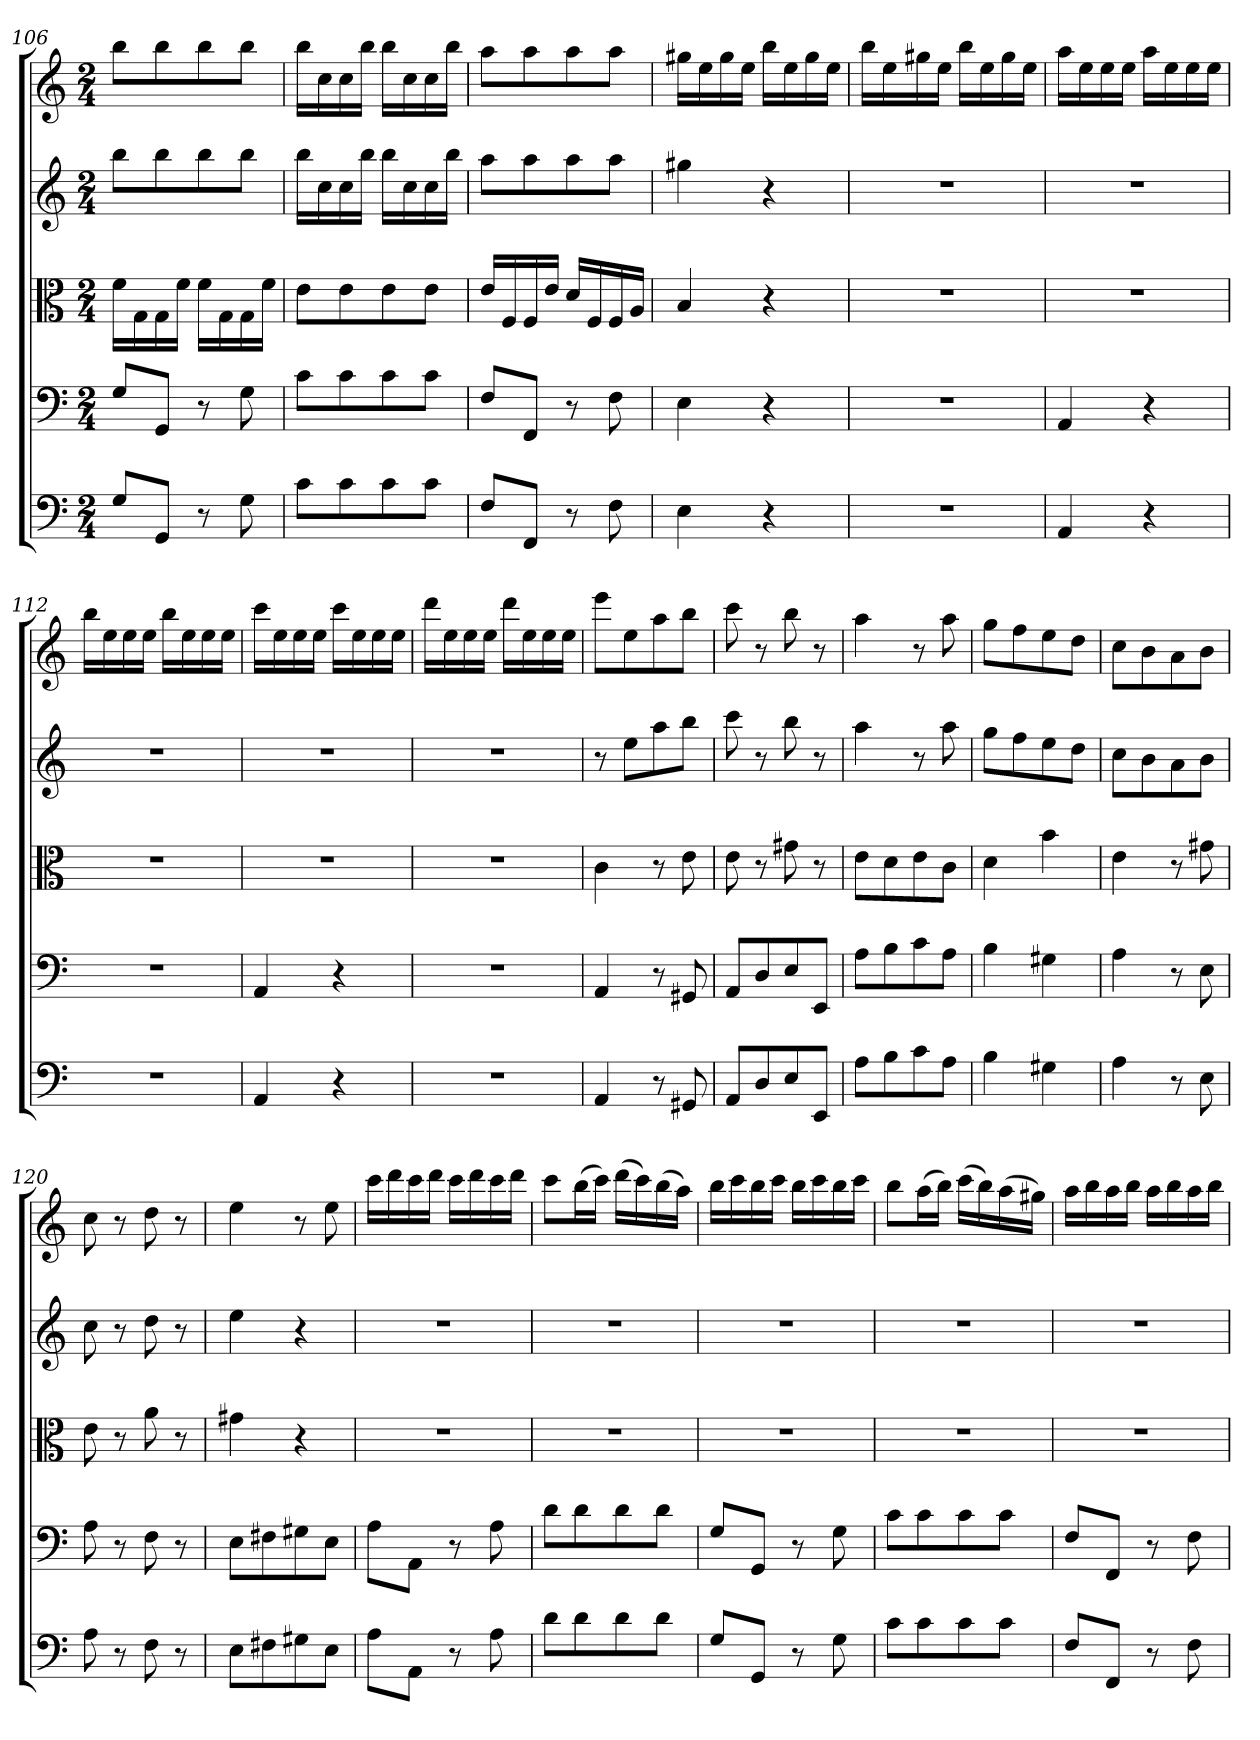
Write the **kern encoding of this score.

**kern	**kern	**kern	**kern	**kern
*part5	*part4	*part3	*part2	*part1
*staff5	*staff4	*staff3	*staff2	*staff1
*clefF4	*clefF4	*clefC3	*clefG2	*clefG2
*k[]	*k[]	*k[]	*k[]	*k[]
*a:	*a:	*a:	*a:	*a:
*M2/4	*M2/4	*M2/4	*M2/4	*M2/4
=106	=106	=106	=106	=106
8G/L	8G/L	16f\LL	8bb\L	8bb\L
.	.	16G\	.	.
8GG/J	8GG/J	16G\	8bb\	8bb\
.	.	16f\JJ	.	.
8r	8r	16f\LL	8bb\	8bb\
.	.	16G\	.	.
8G\	8G\	16G\	8bb\J	8bb\J
.	.	16f\JJ	.	.
=107	=107	=107	=107	=107
8c\L	8c\L	8e\L	16bb\LL	16bb\LL
.	.	.	16cc\	16cc\
8c\	8c\	8e\	16cc\	16cc\
.	.	.	16bb\JJ	16bb\JJ
8c\	8c\	8e\	16bb\LL	16bb\LL
.	.	.	16cc\	16cc\
8c\J	8c\J	8e\J	16cc\	16cc\
.	.	.	16bb\JJ	16bb\JJ
=108	=108	=108	=108	=108
8F/L	8F/L	16e/LL	8aa\L	8aa\L
.	.	16F/	.	.
8FF/J	8FF/J	16F/	8aa\	8aa\
.	.	16e/JJ	.	.
8r	8r	16d/LL	8aa\	8aa\
.	.	16F/	.	.
8F\	8F\	16F/	8aa\J	8aa\J
.	.	16A/JJ	.	.
=109	=109	=109	=109	=109
4E\	4E\	4B/	4gg#X\	16gg#X\LL
.	.	.	.	16ee\
.	.	.	.	16gg#\
.	.	.	.	16ee\JJ
4r	4r	4r	4r	16bb\LL
.	.	.	.	16ee\
.	.	.	.	16gg#\
.	.	.	.	16ee\JJ
=110	=110	=110	=110	=110
2r	2r	2r	2r	16bb\LL
.	.	.	.	16ee\
.	.	.	.	16gg#X\
.	.	.	.	16ee\JJ
.	.	.	.	16bb\LL
.	.	.	.	16ee\
.	.	.	.	16gg#\
.	.	.	.	16ee\JJ
=111	=111	=111	=111	=111
4AA/	4AA/	2r	2r	16aa\LL
.	.	.	.	16ee\
.	.	.	.	16ee\
.	.	.	.	16ee\JJ
4r	4r	.	.	16aa\LL
.	.	.	.	16ee\
.	.	.	.	16ee\
.	.	.	.	16ee\JJ
=112	=112	=112	=112	=112
2r	2r	2r	2r	16bb\LL
.	.	.	.	16ee\
.	.	.	.	16ee\
.	.	.	.	16ee\JJ
.	.	.	.	16bb\LL
.	.	.	.	16ee\
.	.	.	.	16ee\
.	.	.	.	16ee\JJ
=113	=113	=113	=113	=113
4AA/	4AA/	2r	2r	16ccc\LL
.	.	.	.	16ee\
.	.	.	.	16ee\
.	.	.	.	16ee\JJ
4r	4r	.	.	16ccc\LL
.	.	.	.	16ee\
.	.	.	.	16ee\
.	.	.	.	16ee\JJ
=114	=114	=114	=114	=114
2r	2r	2r	2r	16ddd\LL
.	.	.	.	16ee\
.	.	.	.	16ee\
.	.	.	.	16ee\JJ
.	.	.	.	16ddd\LL
.	.	.	.	16ee\
.	.	.	.	16ee\
.	.	.	.	16ee\JJ
=115	=115	=115	=115	=115
4AA/	4AA/	4c\	8r	8eee\L
.	.	.	8ee\L	8ee\
8r	8r	8r	8aa\	8aa\
8GG#X/	8GG#X/	8e\	8bb\J	8bb\J
=116	=116	=116	=116	=116
8AA/L	8AA/L	8e\	8ccc\	8ccc\
8D/	8D/	8r	8r	8r
8E/	8E/	8g#X\	8bb\	8bb\
8EE/J	8EE/J	8r	8r	8r
=117	=117	=117	=117	=117
8A\L	8A\L	8e\L	4aa\	4aa\
8B\	8B\	8d\	.	.
8c\	8c\	8e\	8r	8r
8A\J	8A\J	8c\J	8aa\	8aa\
=118	=118	=118	=118	=118
4B\	4B\	4d\	8gg\L	8gg\L
.	.	.	8ff\	8ff\
4G#X\	4G#X\	4b\	8ee\	8ee\
.	.	.	8dd\J	8dd\J
=119	=119	=119	=119	=119
4A\	4A\	4e\	8cc\L	8cc\L
.	.	.	8b\	8b\
8r	8r	8r	8a\	8a\
8E\	8E\	8g#X\	8b\J	8b\J
=120	=120	=120	=120	=120
8A\	8A\	8e\	8cc\	8cc\
8r	8r	8r	8r	8r
8F\	8F\	8a\	8dd\	8dd\
8r	8r	8r	8r	8r
=121	=121	=121	=121	=121
8E\L	8E\L	4g#X\	4ee\	4ee\
8F#X\	8F#X\	.	.	.
8G#X\	8G#X\	4r	4r	8r
8E\J	8E\J	.	.	8ee\
=122	=122	=122	=122	=122
8A\L	8A\L	2r	2r	16ccc\LL
.	.	.	.	16ddd\
8AA\J	8AA\J	.	.	16ccc\
.	.	.	.	16ddd\JJ
8r	8r	.	.	16ccc\LL
.	.	.	.	16ddd\
8A\	8A\	.	.	16ccc\
.	.	.	.	16ddd\JJ
=123	=123	=123	=123	=123
8d\L	8d\L	2r	2r	8ccc\L
8d\	8d\	.	.	(16bb\L
.	.	.	.	16ccc\JJ)
8d\	8d\	.	.	(16ddd\LL
.	.	.	.	16ccc\)
8d\J	8d\J	.	.	(16bb\
.	.	.	.	16aa\JJ)
=124	=124	=124	=124	=124
8G/L	8G/L	2r	2r	16bb\LL
.	.	.	.	16ccc\
8GG/J	8GG/J	.	.	16bb\
.	.	.	.	16ccc\JJ
8r	8r	.	.	16bb\LL
.	.	.	.	16ccc\
8G\	8G\	.	.	16bb\
.	.	.	.	16ccc\JJ
=125	=125	=125	=125	=125
8c\L	8c\L	2r	2r	8bb\L
8c\	8c\	.	.	(16aa\L
.	.	.	.	16bb\JJ)
8c\	8c\	.	.	(16ccc\LL
.	.	.	.	16bb\)
8c\J	8c\J	.	.	(16aa\
.	.	.	.	16gg#X\JJ)
=126	=126	=126	=126	=126
8F/L	8F/L	2r	2r	16aa\LL
.	.	.	.	16bb\
8FF/J	8FF/J	.	.	16aa\
.	.	.	.	16bb\JJ
8r	8r	.	.	16aa\LL
.	.	.	.	16bb\
8F\	8F\	.	.	16aa\
.	.	.	.	16bb\JJ
=	=	=	=	=
*-	*-	*-	*-	*-
